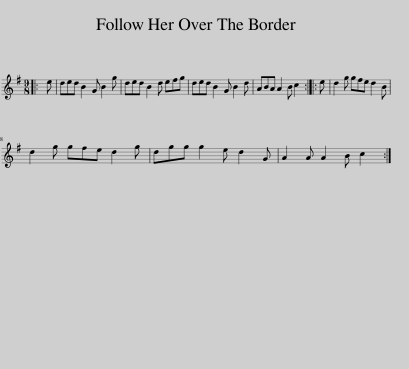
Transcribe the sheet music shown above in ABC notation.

X:1
L:1/8
M:9/8
I:linebreak $
K:G
V:1 treble
V:1
|: e | ded B2 G B2 g | ded B2 d efg | ded B2 G B2 d | ABA A2 B c2 :: %5
 e | d2 g gfe d2 B |$ d2 g gfe d2 g | dgg g2 e d2 G | A2 A A2 B c2 :| %10
